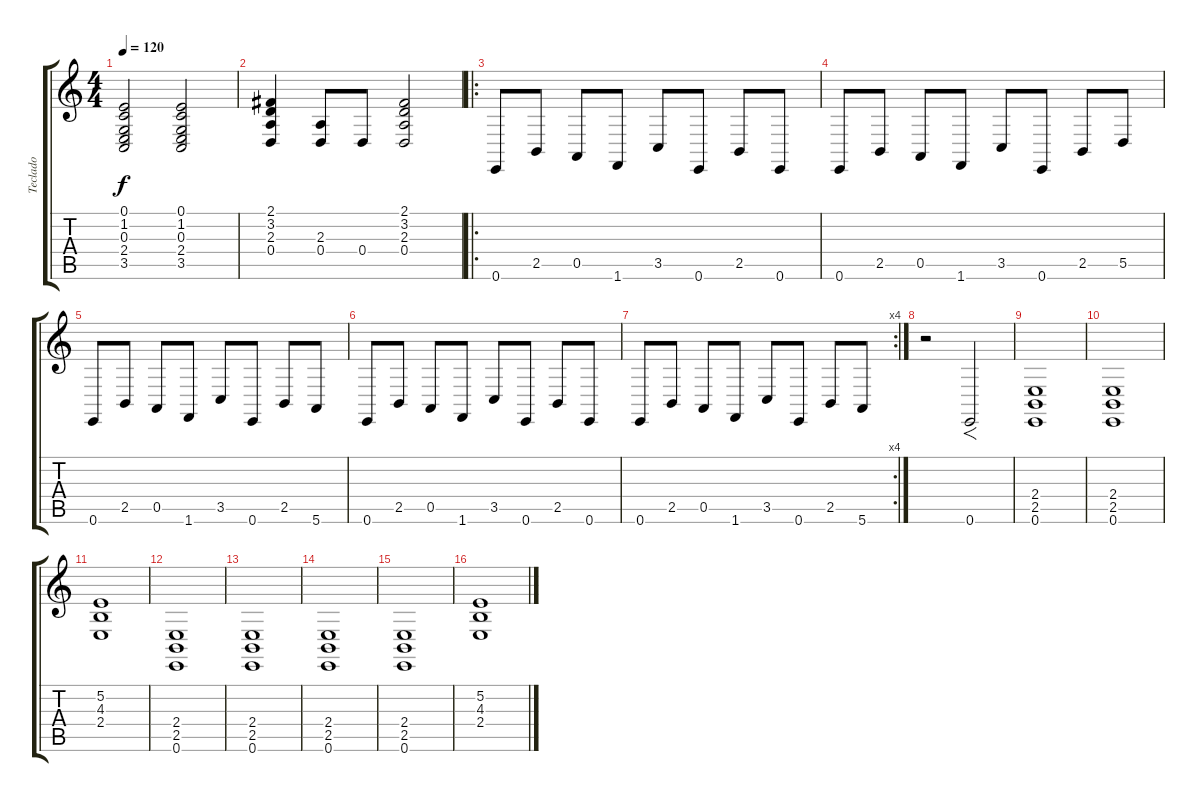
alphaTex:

\track ("Teclado" "Teclado") {instrument reedorgan}
\staff {score tabs}
\tuning (E4 B3 G3 D3 A2 E2) {hide}
\ts (4 4)
\tempo 120
\clef g2
\ks c
(0.1 1.2 0.3 2.4 3.5).2{dy f} (0.1 1.2 0.3 2.4 3.5).2 |
(2.1 3.2 2.3 0.4).4 (2.3 0.4).8 0.4.8 (2.1 3.2 2.3 0.4).2 |
\ro
0.6.8{instrument reedorgan} 2.5.8 0.5.8 1.6.8 3.5.8 0.6.8 2.5.8 0.6.8 |
0.6.8 2.5.8 0.5.8 1.6.8 3.5.8 0.6.8 2.5.8 5.5.8 |
0.6.8 2.5.8 0.5.8 1.6.8 3.5.8 0.6.8 2.5.8 5.6.8 |
0.6.8 2.5.8 0.5.8 1.6.8 3.5.8 0.6.8 2.5.8 0.6.8 |
\rc 4
0.6.8 2.5.8 0.5.8 1.6.8 3.5.8 0.6.8 2.5.8 5.6.8 |
r.2 0.6.2{f} |
(2.4 2.5 0.6).1 |
(2.4 2.5 0.6).1 |
(5.2 4.3 2.4).1 |
(2.4 2.5 0.6).1 |
(2.4 2.5 0.6).1 |
(2.4 2.5 0.6).1 |
(2.4 2.5 0.6).1 |
(5.2 4.3 2.4).1
